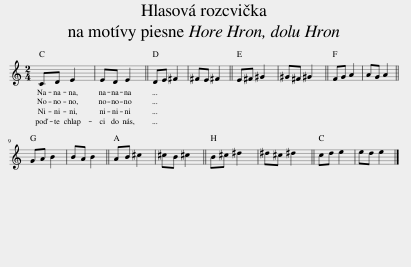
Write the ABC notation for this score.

X:1
L:1/8
M:2/4
I:linebreak $
K:C
V:1 treble
V:1
 CD E2 | ED E2 || DE ^F2 | ^FE ^F2 || E^F ^G2 | %5
 ^G^F ^G2 || FG A2 | AG A2 ||$ GA B2 | BA B2 || %10
 AB ^c2 | ^cB ^c2 || B^c ^d2 | ^d^c ^d2 || cd e2 | %15
 ed e2 |] %16
